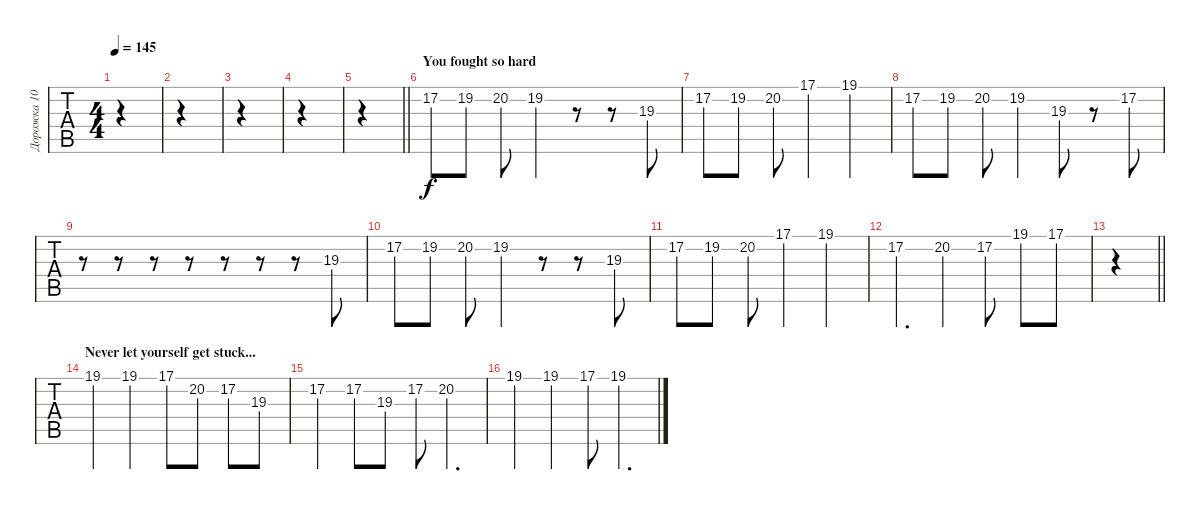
\track ("Дорожка 10" "Дорожка 10") {instrument fx5brightness}
\staff {tabs}
\tuning (D4 A3 F3 C3 G2 D2) {hide}
\ts (4 4)
\tempo 145
\clef g2
\ks c
|
|
|
|
\barLineRight lightlight
|
\section ("" "You fought so hard")
17.2.8 19.2.8 20.2.8 19.2.4 r.8 r.8 19.3.8 |
17.2.8 19.2.8 20.2.8 17.1.4 19.1.4 |
17.2.8 19.2.8 20.2.8 19.2.4 19.3.8 r.8 17.2.8 |
r.8 r.8 r.8 r.8 r.8 r.8 r.8 19.3.8 |
17.2.8 19.2.8 20.2.8 19.2.4 r.8 r.8 19.3.8 |
17.2.8 19.2.8 20.2.8 17.1.4 19.1.4 |
17.2.4{d} 20.2.4 17.2.8 19.1.8 17.1.8 |
\barLineRight lightlight
|
\section ("" "Never let yourself get stuck...")
19.1.4 19.1.4 17.1.8 20.2.8 17.2.8 19.3.8 |
17.2.4 17.2.8 19.3.8 17.2.8 20.2.4{d} |
19.1.4 19.1.4 17.1.8 19.1.4{d}
